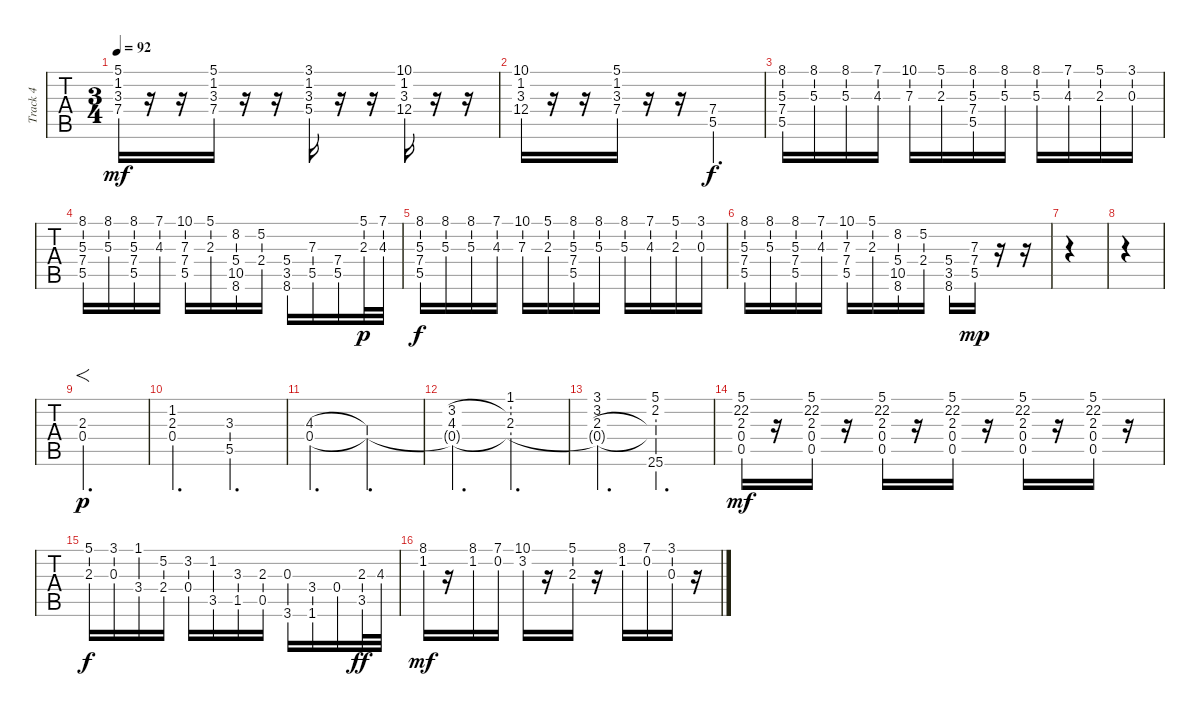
\track ("Track 4" "Track 4") {instrument stringensemble1}
\staff {tabs}
\tuning (E4 B3 G3 D3 A2 E2) {hide}
\ts (3 4)
\tempo 92
\clef g2
\ks c
(5.1 1.2 3.3 7.4).16{dy mf} r.16 r.16 (5.1 1.2 3.3 7.4).16 r.16 r.16 (3.1 1.2 3.3 5.4).16 r.16 r.16 (10.1 1.2 3.3 12.4).16 r.16 r.16 |
(10.1 1.2 3.3 12.4).16 r.16 r.16 (5.1 1.2 3.3 7.4).16 r.16 r.16 (7.4 5.5).4{d dy f} |
(8.1 5.3 7.4 5.5).16 (8.1 5.3).16 (8.1 5.3).16 (7.1 4.3).16 (10.1 7.3).16 (5.1 2.3).16 (8.1 5.3 7.4 5.5).16 (8.1 5.3).16 (8.1 5.3).16 (7.1 4.3).16 (5.1 2.3).16 (3.1 0.3).16 |
(8.1 5.3 7.4 5.5).16 (8.1 5.3).16 (8.1 5.3 7.4 5.5).16 (7.1 4.3).16 (10.1 7.3 7.4 5.5).16 (5.1 2.3).16 (8.2 5.4 10.5 8.6).16 (5.2 2.4).16 (5.4 3.5 8.6).16 (7.3 5.5).16 (7.4 5.5).16 (5.1 2.3).32{dy p} (7.1 4.3).32 |
(8.1 5.3 7.4 5.5).16{dy f} (8.1 5.3).16 (8.1 5.3).16 (7.1 4.3).16 (10.1 7.3).16 (5.1 2.3).16 (8.1 5.3 7.4 5.5).16 (8.1 5.3).16 (8.1 5.3).16 (7.1 4.3).16 (5.1 2.3).16 (3.1 0.3).16 |
(8.1 5.3 7.4 5.5).16 (8.1 5.3).16 (8.1 5.3 7.4 5.5).16 (7.1 4.3).16 (10.1 7.3 7.4 5.5).16 (5.1 2.3).16 (8.2 5.4 10.5 8.6).16 (5.2 2.4).16 (5.4 3.5 8.6).16 (7.3 7.4 5.5).16{dy mp} r.16 r.16 |
|
|
(2.3 0.4).2{f d dy p} |
(1.2 2.3 0.4).4{d volume 11} (3.3 5.5).4{d} |
(4.3 0.4).4{d} (4.3{t} 0.4{t}).4{d} |
(3.2 4.3 0.4{t}).4{d} (1.1 3.2{t} 2.3 0.4{t}).4{d} |
(3.1 3.2 2.3 0.4{t}).4{d} (5.1 2.2 2.3{t} 0.4{t} 25.6).4{d} |
(5.1{st} 22.2{st} 2.3{st} 0.4{st} 0.5{st}).16{dy mf} r.16 (5.1{st} 22.2{st} 2.3{st} 0.4{st} 0.5{st}).16 r.16 (5.1{st} 22.2{st} 2.3{st} 0.4{st} 0.5{st}).16 r.16 (5.1{st} 22.2{st} 2.3{st} 0.4{st} 0.5{st}).16 r.16 (5.1{st} 22.2{st} 2.3{st} 0.4{st} 0.5{st}).16 r.16 (5.1{st} 22.2{st} 2.3{st} 0.4{st} 0.5{st}).16 r.16 |
(5.1 2.3).16{dy f} (3.1 0.3).16 (1.1 3.4).16 (5.2 2.4).16 (3.2 0.4).16 (1.2 3.5).16 (3.3 1.5).16 (2.3 0.5).16 (0.3 3.6).16 (3.4 1.6).16 0.4.16 (2.3 3.5).32{dy ff} 4.3.32 |
(8.1 1.2).16{dy mf} r.16 (8.1 1.2).16 (7.1 0.2).16 (10.1 3.2).16 r.16 (5.1 2.3).16 r.16 (8.1 1.2).16 (7.1 0.2).16 (3.1 0.3).16 r.16
